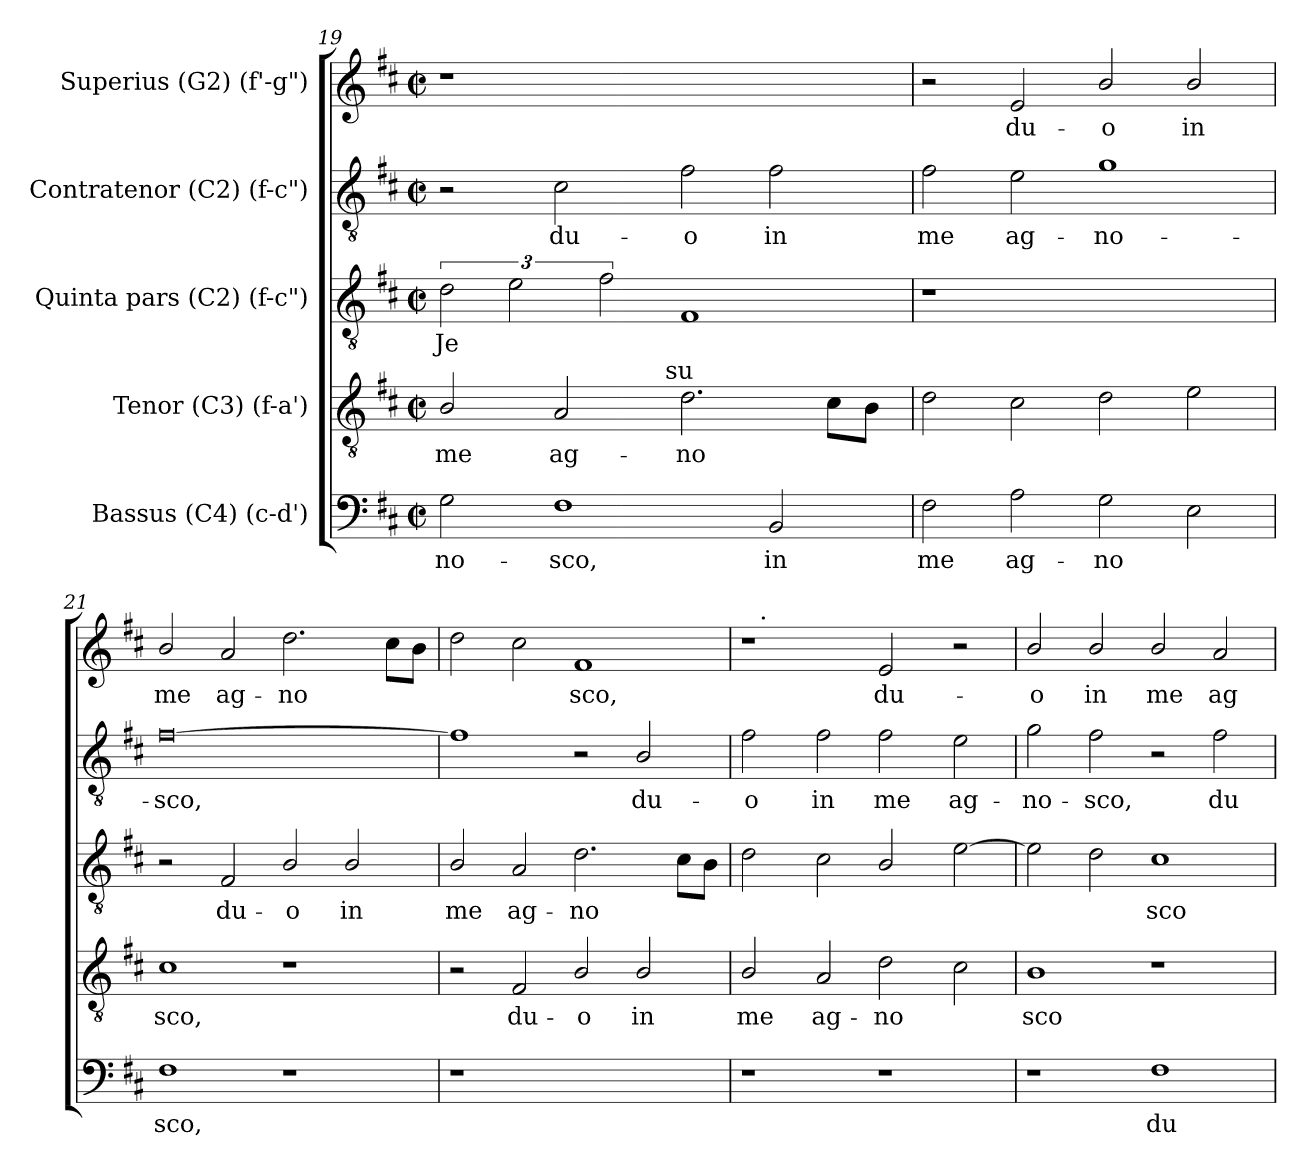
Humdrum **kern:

**kern	**text	**kern	**text	**kern	**text	**kern	**text	**kern	**text
*part5	*part5	*part4	*part4	*part3	*part3	*part2	*part2	*part1	*part1
*staff5	*staff5	*staff4	*staff4	*staff3	*staff3	*staff2	*staff2	*staff1	*staff1
*I"Bassus (C4)  (c-d')	*	*I"Tenor (C3)  (f-a')	*	*I"Quinta pars (C2)  (f-c")	*	*I"Contratenor (C2)  (f-c")	*	*I"Superius (G2)  (f'-g")	*
*clefF4	*	*clefGv2	*	*clefGv2	*	*clefGv2	*	*clefG2	*
*k[f#c#]	*	*k[f#c#]	*	*k[f#c#]	*	*k[f#c#]	*	*k[f#c#]	*
*D:	*	*D:	*	*D:	*	*D:	*	*D:	*
*M2/2	*	*M2/2	*	*M2/2	*	*M2/2	*	*M2/2	*
*met(c|)	*	*met(c|)	*	*met(c|)	*	*met(c|)	*	*met(c|)	*
=19	=19	=19	=19	=19	=19	=19	=19	=19	=19
!	!LO:LY:b:rj	!	!LO:LY:b:cj	!	!LO:LY:b:rj	!	!	!	!
*	*	*^	*	*	*	*	*	*	*
2G\	-no-	2B/	2ryy	me	3d\	Je-	2r	.	1r	.
!	!	!	!	!	!	!LO:LY:b:rj	!	!	!	!
.	.	.	.	.	3e\	--	.	.	.	.
!	!LO:LY:b:rj	!	!	!LO:LY:b:cj	!	!	!	!LO:LY:b:rj	!	!
1F#	-sco,	2A/	4...ryy	ag-	.	.	2c#\	du-	.	.
!	!	!	!	!	!	!LO:LY:b:rj	!	!	!	!
.	.	.	.	.	3f#\	--	.	.	.	.
!	!	!	!LO:TX:a:t=su	!	!	!	!	!	!	!
.	.	.	1ryy	.	.	.	.	.	.	.
!	!	!	!	!LO:LY:b:cj	!	!LO:LY:b:rj	!	!LO:LY:b:rj	!	!
.	.	2.d\	.	-no-	1F#	--	2f#\	-o	1ryy	.
!	!LO:LY:b:rj	!	!	!	!	!	!	!LO:LY:b:rj	!	!
2BB/	in	.	.	.	.	.	2f#\	in	.	.
!	!	!	!	!LO:LY:b:cj	!	!	!	!	!	!
.	.	8c#\L	.	--	.	.	.	.	.	.
!	!	!	!	!LO:LY:b:cj	!	!	!	!	!	!
.	.	8B\J	.	--	.	.	.	.	.	.
.	.	.	32ryy	.	.	.	.	.	.	.
=20	=20	=20	=20	=20	=20	=20	=20	=20	=20	=20
!	!LO:LY:b:rj	!	!	!LO:LY:b:cj	!	!	!	!LO:LY:b:rj	!	!
*	*	*v	*v	*	*	*	*	*	*	*
2F#\	me	2d\	--	1r	.	2f#\	me	2r	.
!	!LO:LY:b:rj	!	!LO:LY:b:cj	!	!	!	!LO:LY:b:rj	!	!LO:LY:b:cj
2A\	ag-	2c#\	--	.	.	2e\	ag-	2e/	du-
!	!LO:LY:b:rj	!	!LO:LY:b:cj	!	!	!	!LO:LY:b:rj	!	!LO:LY:b:cj
2G\	-no-	2d\	--	1ryy	.	1g	-no-	2b/	-o
!	!LO:LY:b:rj	!	!LO:LY:b:cj	!	!	!	!	!	!LO:LY:b:cj
2E\	--	2e\	--	.	.	.	.	2b/	in
!!LO:PB:g=z
=21	=21	=21	=21	=21	=21	=21	=21	=21	=21
!	!LO:LY:b:rj	!	!LO:LY:b:cj	!	!	!	!LO:LY:b:rj	!	!LO:LY:b:cj
1F#	-sco,	1c#	-sco,	2r	.	[>0f#	-sco,	2b/	me
!	!	!	!	!	!LO:LY:b:rj	!	!	!	!LO:LY:b:cj
.	.	.	.	2F#/	-du-	.	.	2a/	ag-
!	!	!	!	!	!LO:LY:b:rj	!	!	!	!LO:LY:b:cj
1r	.	1r	.	2B/	-o	.	.	2.dd\	-no-
!	!	!	!	!	!LO:LY:b:rj	!	!	!	!
.	.	.	.	2B/	in	.	.	.	.
!	!	!	!	!	!	!	!	!	!LO:LY:b:cj
.	.	.	.	.	.	.	.	8cc#\L	--
!	!	!	!	!	!	!	!	!	!LO:LY:b:cj
.	.	.	.	.	.	.	.	8b\J	--
=22	=22	=22	=22	=22	=22	=22	=22	=22	=22
!	!	!	!	!	!LO:LY:b:rj	!	!LO:LY:b:rj	!	!LO:LY:b:cj
1r	.	2r	.	2B/	me	1f#]	.	2dd\	--
!	!	!	!LO:LY:b:cj	!	!LO:LY:b:rj	!	!	!	!LO:LY:b:cj
.	.	2F#/	du-	2A/	ag-	.	.	2cc#\	--
!	!	!	!LO:LY:b:cj	!	!LO:LY:b:rj	!	!	!	!LO:LY:b:cj
1ryy	.	2B/	-o	2.d\	-no-	2r	.	1f#	-sco,
!	!	!	!LO:LY:b:cj	!	!	!	!LO:LY:b:rj	!	!
.	.	2B/	in	.	.	2B/	du-	.	.
!	!	!	!	!	!LO:LY:b:rj	!	!	!	!
.	.	.	.	8c#\L	--	.	.	.	.
!	!	!	!	!	!LO:LY:b:rj	!	!	!	!
.	.	.	.	8B\J	--	.	.	.	.
=23	=23	=23	=23	=23	=23	=23	=23	=23	=23
!	!	!	!LO:LY:b:cj	!	!LO:LY:b:rj	!	!LO:LY:b:rj	!	!
*	*	*	*	*	*	*	*	*^	*
1r	.	2B/	me	2d\	--	2f#\	-o	1r	16ryy	.
!	!	!	!	!	!	!	!	!	!LO:TX:a:t=.	!
.	.	.	.	.	.	.	.	.	1ryy	.
!	!	!	!LO:LY:b:cj	!	!LO:LY:b:rj	!	!LO:LY:b:rj	!	!	!
.	.	2A/	ag-	2c#\	--	2f#\	in	.	.	.
!	!	!	!LO:LY:b:cj	!	!LO:LY:b:rj	!	!LO:LY:b:rj	!	!	!LO:LY:b:cj
1r	.	2d\	-no-	2B/	--	2f#\	me	2e/	.	du-
.	.	.	.	.	.	.	.	.	2...ryy	.
!	!	!	!LO:LY:b:cj	!	!LO:LY:b:rj	!	!LO:LY:b:rj	!	!	!
.	.	2c#\	--	[>2e\	--	2e\	ag-	2r	.	.
=24	=24	=24	=24	=24	=24	=24	=24	=24	=24	=24
!	!	!	!LO:LY:b:cj	!	!LO:LY:b:rj	!	!LO:LY:b:rj	!	!	!LO:LY:b:cj
*	*	*	*	*	*	*	*	*v	*v	*
1r	.	1B	-sco	2e\]	--	2g\	-no-	2b/	-o
!	!	!	!	!	!LO:LY:b:rj	!	!LO:LY:b:rj	!	!LO:LY:b:cj
.	.	.	.	2d\	--	2f#\	-sco,	2b/	in
!	!LO:LY:b:rj	!	!	!	!LO:LY:b:rj	!	!	!	!LO:LY:b:cj
1F#	du-	1r	.	1c#	-sco	2r	.	2b/	me
!	!	!	!	!	!	!	!LO:LY:b:rj	!	!LO:LY:b:cj
.	.	.	.	.	.	2f#\	du-	2a/	ag-
=	=	=	=	=	=	=	=	=	=
*-	*-	*-	*-	*-	*-	*-	*-	*-	*-
